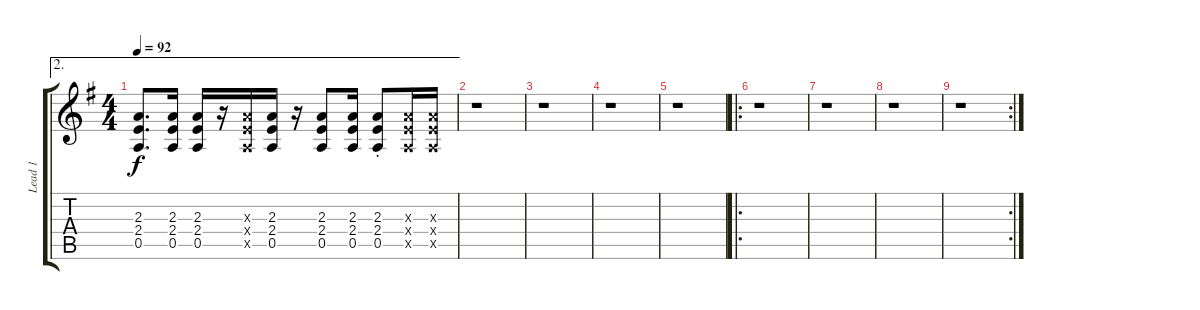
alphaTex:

\track ("Lead 1" "Lead 1") {instrument electricguitarmuted}
\staff {score tabs}
\tuning (E4 B3 G3 D3 A2 E2) {hide}
\ae 2
\ts (4 4)
\tempo 92
\clef g2
\ks g
(2.3 2.4 0.5).8{d dy f} (2.3 2.4 0.5).16 (2.3 2.4 0.5).16 r.16 (2.3{x} 2.4{x} 0.5{x}).16 (2.3 2.4 0.5).16 r.16 (2.3 2.4 0.5).8 (2.3 2.4 0.5).16 (2.3{st} 2.4{st} 0.5{st}).8 (2.3{x} 2.4{x} 0.5{x}).16 (2.3{x} 2.4{x} 0.5{x}).16 |
r.1 |
r.1 |
r.1 |
r.1 |
\ro
r.1 |
r.1 |
r.1 |
\rc 2
r.1
